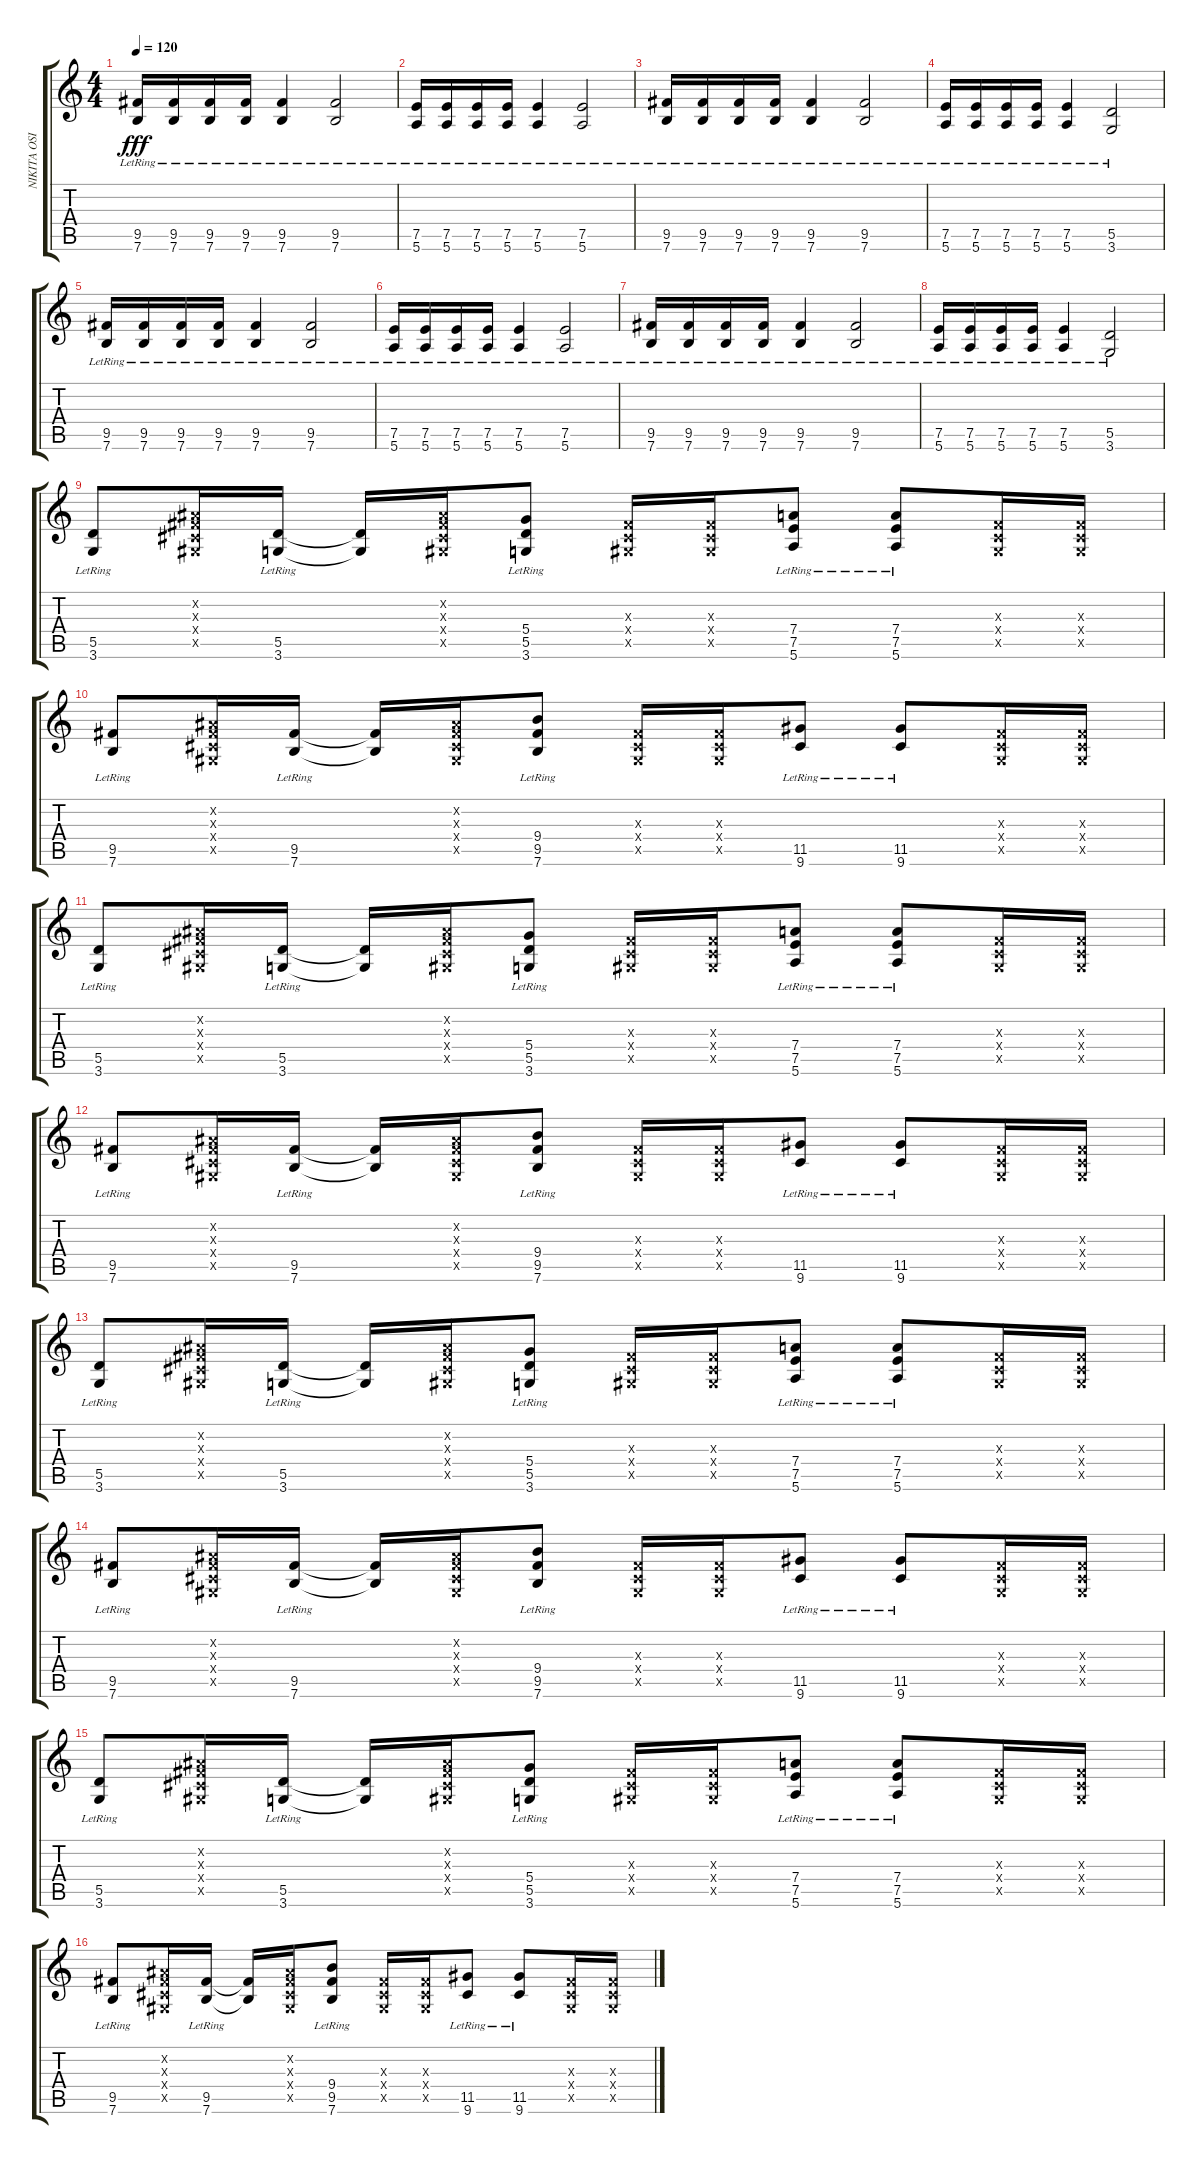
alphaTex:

\track ("NIKITA OSIEV" "NIKITA OSI") {instrument acousticguitarsteel}
\staff {score tabs}
\tuning (E4 B3 G3 D3 A2 E2) {hide}
\ts (4 4)
\tempo 120
\clef g2
\ks c
(9.5{lr} 7.6{lr}).16{dy fff instrument distortionguitar} (9.5{lr} 7.6{lr}).16 (9.5{lr} 7.6{lr}).16 (9.5{lr} 7.6{lr}).16 (9.5{lr} 7.6{lr}).4 (9.5{lr} 7.6{lr}).2 |
(7.5{lr} 5.6{lr}).16 (7.5{lr} 5.6{lr}).16 (7.5{lr} 5.6{lr}).16 (7.5{lr} 5.6{lr}).16 (7.5{lr} 5.6{lr}).4 (7.5{lr} 5.6{lr}).2 |
(9.5{lr} 7.6{lr}).16{instrument distortionguitar} (9.5{lr} 7.6{lr}).16 (9.5{lr} 7.6{lr}).16 (9.5{lr} 7.6{lr}).16 (9.5{lr} 7.6{lr}).4 (9.5{lr} 7.6{lr}).2 |
(7.5{lr} 5.6{lr}).16 (7.5{lr} 5.6{lr}).16 (7.5{lr} 5.6{lr}).16 (7.5{lr} 5.6{lr}).16 (7.5{lr} 5.6{lr}).4 (5.5{lr} 3.6{lr}).2 |
(9.5{lr} 7.6{lr}).16{instrument distortionguitar} (9.5{lr} 7.6{lr}).16 (9.5{lr} 7.6{lr}).16 (9.5{lr} 7.6{lr}).16 (9.5{lr} 7.6{lr}).4 (9.5{lr} 7.6{lr}).2 |
(7.5{lr} 5.6{lr}).16 (7.5{lr} 5.6{lr}).16 (7.5{lr} 5.6{lr}).16 (7.5{lr} 5.6{lr}).16 (7.5{lr} 5.6{lr}).4 (7.5{lr} 5.6{lr}).2 |
(9.5{lr} 7.6{lr}).16{instrument distortionguitar} (9.5{lr} 7.6{lr}).16 (9.5{lr} 7.6{lr}).16 (9.5{lr} 7.6{lr}).16 (9.5{lr} 7.6{lr}).4 (9.5{lr} 7.6{lr}).2 |
(7.5{lr} 5.6{lr}).16 (7.5{lr} 5.6{lr}).16 (7.5{lr} 5.6{lr}).16 (7.5{lr} 5.6{lr}).16 (7.5{lr} 5.6{lr}).4 (5.5{lr} 3.6{lr}).2 |
(5.5{lr} 3.6{lr}).8 (-1.2{x} -1.3{x} -1.4{x} -1.5{x}).16 (5.5{lr} 3.6{lr}).16 (5.5{t} 3.6{t}).16 (-1.2{x} -1.3{x} -1.4{x} -1.5{x}).16 (5.4{lr} 5.5{lr} 3.6{lr}).8 (-1.3{x} -1.4{x} -1.5{x}).16 (-1.3{x} -1.4{x} -1.5{x}).16 (7.4{lr} 7.5{lr} 5.6{lr}).8 (7.4{lr} 7.5{lr} 5.6{lr}).8 (-1.3{x} -1.4{x} -1.5{x}).16 (-1.3{x} -1.4{x} -1.5{x}).16 |
(9.5{lr} 7.6{lr}).8 (-1.2{x} -1.3{x} -1.4{x} -1.5{x}).16 (9.5{lr} 7.6{lr}).16 (9.5{t} 7.6{t}).16 (-1.2{x} -1.3{x} -1.4{x} -1.5{x}).16 (9.4{lr} 9.5{lr} 7.6{lr}).8 (-1.3{x} -1.4{x} -1.5{x}).16 (-1.3{x} -1.4{x} -1.5{x}).16 (11.5{lr} 9.6{lr}).8 (11.5{lr} 9.6{lr}).8 (-1.3{x} -1.4{x} -1.5{x}).16 (-1.3{x} -1.4{x} -1.5{x}).16 |
(5.5{lr} 3.6{lr}).8 (-1.2{x} -1.3{x} -1.4{x} -1.5{x}).16 (5.5{lr} 3.6{lr}).16 (5.5{t} 3.6{t}).16 (-1.2{x} -1.3{x} -1.4{x} -1.5{x}).16 (5.4{lr} 5.5{lr} 3.6{lr}).8 (-1.3{x} -1.4{x} -1.5{x}).16 (-1.3{x} -1.4{x} -1.5{x}).16 (7.4{lr} 7.5{lr} 5.6{lr}).8 (7.4{lr} 7.5{lr} 5.6{lr}).8 (-1.3{x} -1.4{x} -1.5{x}).16 (-1.3{x} -1.4{x} -1.5{x}).16 |
(9.5{lr} 7.6{lr}).8 (-1.2{x} -1.3{x} -1.4{x} -1.5{x}).16 (9.5{lr} 7.6{lr}).16 (9.5{t} 7.6{t}).16 (-1.2{x} -1.3{x} -1.4{x} -1.5{x}).16 (9.4{lr} 9.5{lr} 7.6{lr}).8 (-1.3{x} -1.4{x} -1.5{x}).16 (-1.3{x} -1.4{x} -1.5{x}).16 (11.5{lr} 9.6{lr}).8 (11.5{lr} 9.6{lr}).8 (-1.3{x} -1.4{x} -1.5{x}).16 (-1.3{x} -1.4{x} -1.5{x}).16 |
(5.5{lr} 3.6{lr}).8 (-1.2{x} -1.3{x} -1.4{x} -1.5{x}).16 (5.5{lr} 3.6{lr}).16 (5.5{t} 3.6{t}).16 (-1.2{x} -1.3{x} -1.4{x} -1.5{x}).16 (5.4{lr} 5.5{lr} 3.6{lr}).8 (-1.3{x} -1.4{x} -1.5{x}).16 (-1.3{x} -1.4{x} -1.5{x}).16 (7.4{lr} 7.5{lr} 5.6{lr}).8 (7.4{lr} 7.5{lr} 5.6{lr}).8 (-1.3{x} -1.4{x} -1.5{x}).16 (-1.3{x} -1.4{x} -1.5{x}).16 |
(9.5{lr} 7.6{lr}).8 (-1.2{x} -1.3{x} -1.4{x} -1.5{x}).16 (9.5{lr} 7.6{lr}).16 (9.5{t} 7.6{t}).16 (-1.2{x} -1.3{x} -1.4{x} -1.5{x}).16 (9.4{lr} 9.5{lr} 7.6{lr}).8 (-1.3{x} -1.4{x} -1.5{x}).16 (-1.3{x} -1.4{x} -1.5{x}).16 (11.5{lr} 9.6{lr}).8 (11.5{lr} 9.6{lr}).8 (-1.3{x} -1.4{x} -1.5{x}).16 (-1.3{x} -1.4{x} -1.5{x}).16 |
(5.5{lr} 3.6{lr}).8 (-1.2{x} -1.3{x} -1.4{x} -1.5{x}).16 (5.5{lr} 3.6{lr}).16 (5.5{t} 3.6{t}).16 (-1.2{x} -1.3{x} -1.4{x} -1.5{x}).16 (5.4{lr} 5.5{lr} 3.6{lr}).8 (-1.3{x} -1.4{x} -1.5{x}).16 (-1.3{x} -1.4{x} -1.5{x}).16 (7.4{lr} 7.5{lr} 5.6{lr}).8 (7.4{lr} 7.5{lr} 5.6{lr}).8 (-1.3{x} -1.4{x} -1.5{x}).16 (-1.3{x} -1.4{x} -1.5{x}).16 |
(9.5{lr} 7.6{lr}).8 (-1.2{x} -1.3{x} -1.4{x} -1.5{x}).16 (9.5{lr} 7.6{lr}).16 (9.5{t} 7.6{t}).16 (-1.2{x} -1.3{x} -1.4{x} -1.5{x}).16 (9.4{lr} 9.5{lr} 7.6{lr}).8 (-1.3{x} -1.4{x} -1.5{x}).16 (-1.3{x} -1.4{x} -1.5{x}).16 (11.5{lr} 9.6{lr}).8 (11.5{lr} 9.6{lr}).8 (-1.3{x} -1.4{x} -1.5{x}).16 (-1.3{x} -1.4{x} -1.5{x}).16
